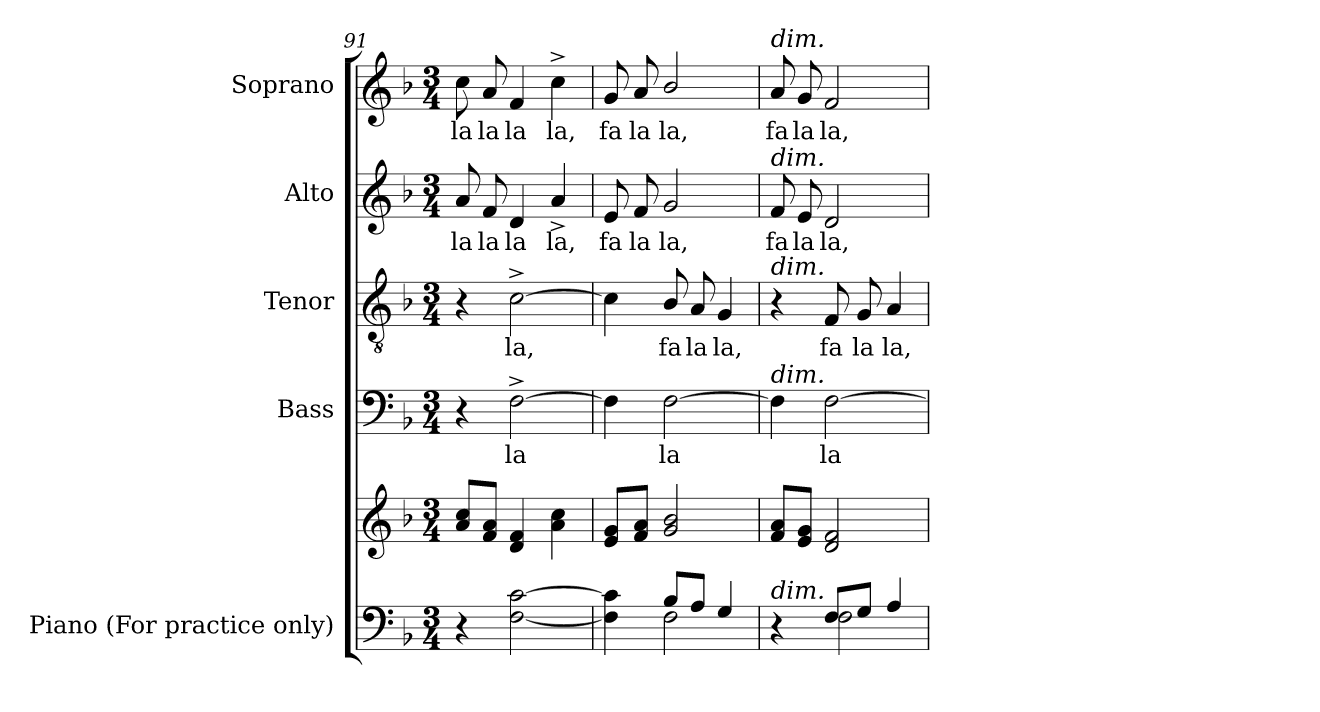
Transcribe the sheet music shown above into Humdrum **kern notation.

**kern	**kern	**kern	**text	**kern	**text	**kern	**text	**kern	**text
*part5	*part5	*part4	*part4	*part3	*part3	*part2	*part2	*part1	*part1
*staff6	*staff5	*staff4	*staff4	*staff3	*staff3	*staff2	*staff2	*staff1	*staff1
*I"Piano (For practice only)	*	*I"Bass	*	*I"Tenor	*	*I"Alto	*	*I"Soprano	*
*I'Pno.	*	*I'B.	*	*I'T.	*	*I'A.	*	*I'S.	*
!!LO:LB:g=z
*clefF4	*clefG2	*clefF4	*	*clefGv2	*	*clefG2	*	*clefG2	*
*	*	*	*	*ITrd7c12	*	*	*	*	*
*k[b-]	*k[b-]	*k[b-]	*	*k[b-]	*	*k[b-]	*	*k[b-]	*
*F:	*F:	*F:	*	*F:	*	*F:	*	*F:	*
*M3/4	*M3/4	*M3/4	*	*M3/4	*	*M3/4	*	*M3/4	*
=91	=91	=91	=91	=91	=91	=91	=91	=91	=91
!	!	!	!	!	!	!	!LO:LY:b:color=#000000	!	!
!	!	!	!	!	!	!	!	!	!LO:LY:b:color=#000000
4r	8ai/ 8cciL	4r	.	4r	.	8ai/	la	8cci\	la
!	!	!	!	!	!	!	!LO:LY:b:color=#000000	!	!
!	!	!	!	!	!	!	!	!	!LO:LY:b:color=#000000
.	8fi/ 8aiJ	.	.	.	.	8fi/	la	8ai/	la
!	!	!	!LO:LY:b:color=#000000	!	!	!	!	!	!
!	!	!	!	!	!LO:LY:b:color=#000000	!	!	!	!
!	!	!	!	!	!	!	!LO:LY:b:color=#000000	!	!
!	!	!	!	!	!	!	!	!	!LO:LY:b:color=#000000
[2Fi\ [2ci	4di/ 4fi	[2F^i\	la	[2C^i\	la,	4di/	la	4fi/	la
!	!	!	!	!	!	!	!LO:LY:b:color=#000000	!	!
!	!	!	!	!	!	!	!	!	!LO:LY:b:color=#000000
.	4ai\ 4cci	.	.	.	.	4a^i/	la,	4cc^i\	la,
=92	=92	=92	=92	=92	=92	=92	=92	=92	=92
*^	*	*	*	*	*	*	*	*	*
!	!	!	!	!	!	!	!	!LO:LY:b:color=#000000	!	!
!	!	!	!	!	!	!	!	!	!	!LO:LY:b:color=#000000
4ryy	4Fi\] 4ci]	8ei/ 8giL	4Fi\]	.	4Ci\]	.	8ei/	fa	8gi/	fa
!	!	!	!	!	!	!	!	!LO:LY:b:color=#000000	!	!
!	!	!	!	!	!	!	!	!	!	!LO:LY:b:color=#000000
.	.	8fi/ 8aiJ	.	.	.	.	8fi/	la	8ai/	la
!	!	!	!	!LO:LY:b:color=#000000	!	!	!	!	!	!
!	!	!	!	!	!	!LO:LY:b:color=#000000	!	!	!	!
!	!	!	!	!	!	!	!	!LO:LY:b:color=#000000	!	!
!	!	!	!	!	!	!	!	!	!	!LO:LY:b:color=#000000
8B-i/L	2Fi\	2gi/ 2b-i	[2Fi\	la	8BB-i/	fa	2gi/	la,	2b-i/	la,
!	!	!	!	!	!	!LO:LY:b:color=#000000	!	!	!	!
8Ai/J	.	.	.	.	8AAi/	la	.	.	.	.
!	!	!	!	!	!	!LO:LY:b:color=#000000	!	!	!	!
4Gi/	.	.	.	.	4GGi/	la,	.	.	.	.
=93	=93	=93	=93	=93	=93	=93	=93	=93	=93	=93
!	!	!	!	!	!	!	!	!LO:LY:b:color=#000000	!	!
!	!	!	!	!	!	!	!	!	!LO:TX:a:i:t=dim.	!
!	!	!	!	!	!	!	!LO:TX:a:i:t=dim.	!	!	!
!	!	!	!	!	!LO:TX:a:i:t=dim.	!	!	!	!	!
!	!	!	!LO:TX:a:i:t=dim.	!	!	!	!	!	!	!
!LO:TX:a:i:t=dim.	!	!	!	!	!	!	!	!	!	!
!	!	!	!	!	!	!	!	!	!	!LO:LY:b:color=#000000
4r	4ryy	8fi/ 8aiL	4Fi\]	.	4r	.	8fi/	fa	8ai/	fa
!	!	!	!	!	!	!	!	!LO:LY:b:color=#000000	!	!
!	!	!	!	!	!	!	!	!	!	!LO:LY:b:color=#000000
.	.	8ei/ 8giJ	.	.	.	.	8ei/	la	8gi/	la
!	!	!	!	!LO:LY:b:color=#000000	!	!	!	!	!	!
!	!	!	!	!	!	!LO:LY:b:color=#000000	!	!	!	!
!	!	!	!	!	!	!	!	!LO:LY:b:color=#000000	!	!
!	!	!	!	!	!	!	!	!	!	!LO:LY:b:color=#000000
8Fi/L	2Fi\	2di/ 2fi	[2Fi\	la	8FFi/	fa	2di/	la,	2fi/	la,
!	!	!	!	!	!	!LO:LY:b:color=#000000	!	!	!	!
8Gi/J	.	.	.	.	8GGi/	la	.	.	.	.
!	!	!	!	!	!	!LO:LY:b:color=#000000	!	!	!	!
4Ai/	.	.	.	.	4AAi/	la,	.	.	.	.
*v	*v	*	*	*	*	*	*	*	*	*
=	=	=	=	=	=	=	=	=	=
*-	*-	*-	*-	*-	*-	*-	*-	*-	*-
